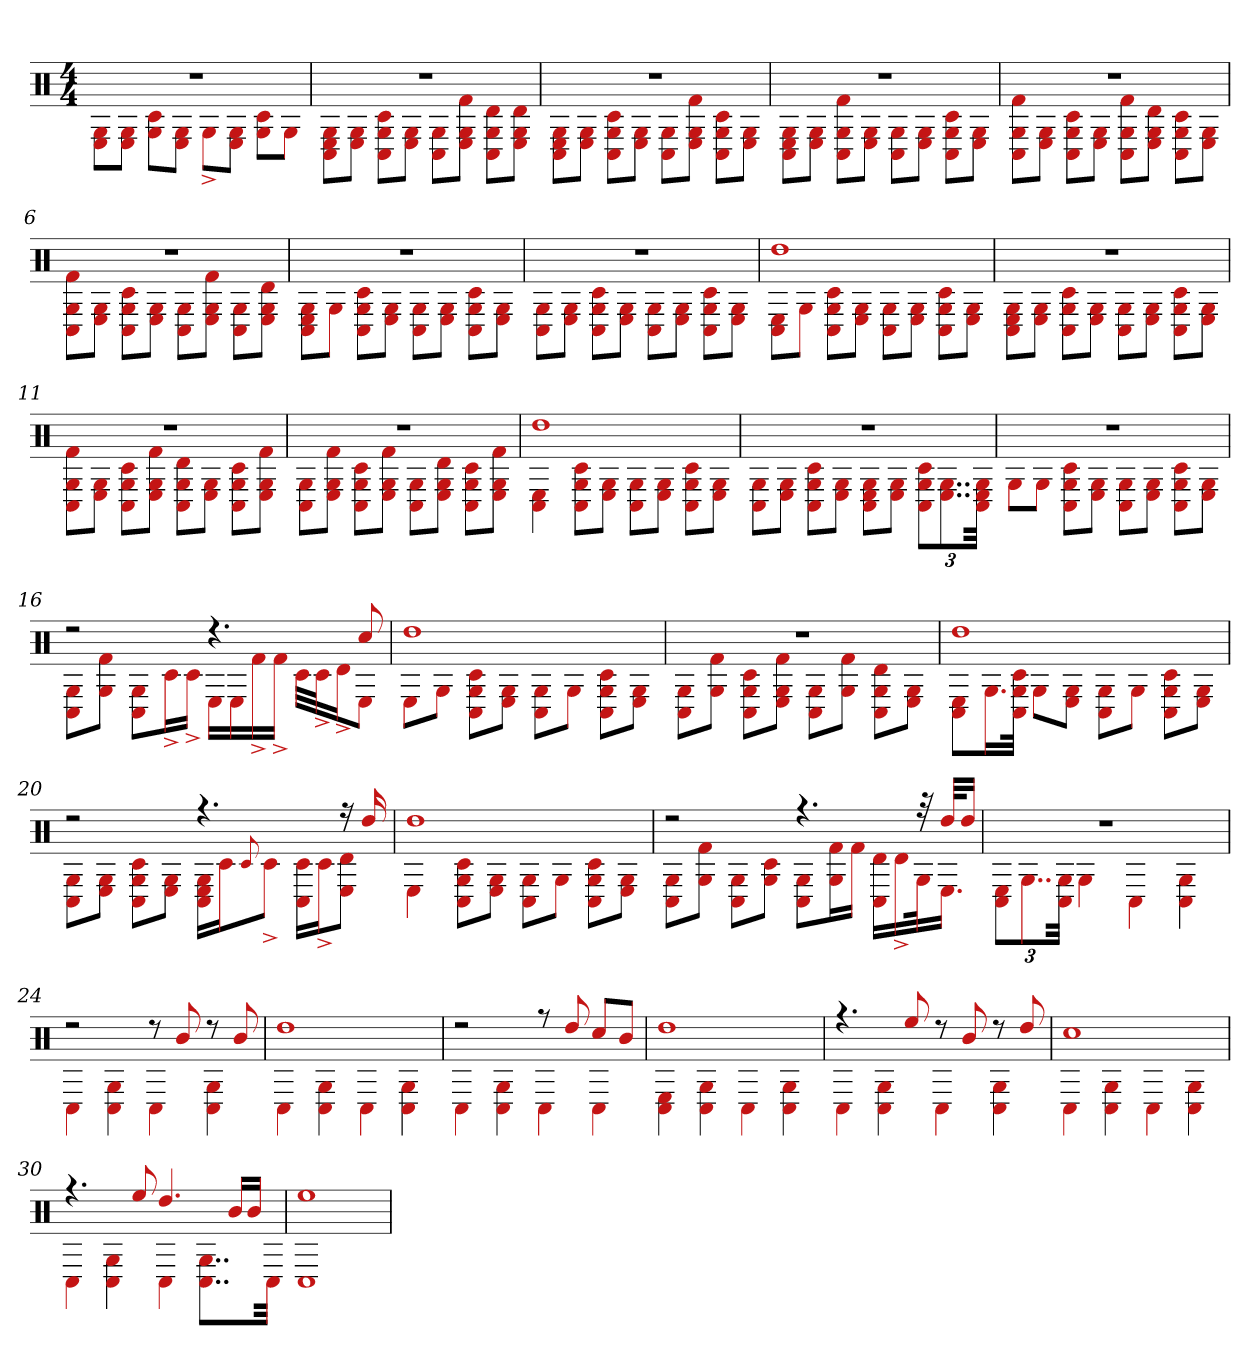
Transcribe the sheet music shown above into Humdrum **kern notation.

**kern
*part1
*staff1
*clefX
*k[]
*M4/4
=1
*^
1r	8E 8GL
.	8E 8GJ
.	8c# 8GL
.	8G 8EJ
.	8G^L
.	8G 8EJ
.	8c# 8GL
.	8GJ
=2	=2
1r	8C# 8G 8EL
.	8G 8EJ
.	8C# 8c# 8GL
.	8G 8EJ
.	8C# 8GL
.	8E 8f# 8GJ
.	8C# 8G 8dL
.	8E 8d 8GJ
=3	=3
1r	8C# 8E 8GL
.	8G 8EJ
.	8C# 8c# 8GL
.	8E 8GJ
.	8C# 8GL
.	8E 8f# 8GJ
.	8C# 8c# 8GL
.	8E 8GJ
=4	=4
1r	8C# 8E 8GL
.	8G 8EJ
.	8C# 8f# 8GL
.	8G 8EJ
.	8C# 8GL
.	8G 8EJ
.	8C# 8c# 8GL
.	8E 8GJ
=5	=5
1r	8C# 8f# 8GL
.	8E 8GJ
.	8C# 8c# 8GL
.	8E 8GJ
.	8C# 8G 8f#L
.	8E 8d 8GJ
.	8c# 8C# 8GL
.	8E 8GJ
=6	=6
1r	8C# 8G 8f#L
.	8G 8EJ
.	8C# 8c# 8GL
.	8E 8GJ
.	8C# 8GL
.	8G 8f# 8EJ
.	8C# 8GL
.	8E 8G 8dJ
=7	=7
1r	8G 8E 8C#L
.	8GJ
.	8C# 8c# 8GL
.	8E 8GJ
.	8C# 8GL
.	8E 8GJ
.	8C# 8G 8c#L
.	8G 8EJ
=8	=8
1r	8C# 8GL
.	8G 8EJ
.	8C# 8c# 8GL
.	8E 8GJ
.	8G 8C#L
.	8E 8GJ
.	8C# 8c# 8GL
.	8G 8EJ
=9	=9
1dd	8E 8C#L
.	8GJ
.	8C# 8c# 8GL
.	8E 8GJ
.	8C# 8GL
.	8E 8GJ
.	8C# 8c# 8GL
.	8G 8EJ
=10	=10
1r	8C# 8G 8EL
.	8G 8EJ
.	8C# 8c# 8GL
.	8G 8EJ
.	8C# 8GL
.	8G 8EJ
.	8C# 8G 8c#L
.	8E 8GJ
=11	=11
1r	8C# 8f# 8GL
.	8G 8EJ
.	8C# 8c# 8GL
.	8E 8f# 8GJ
.	8d 8C# 8GL
.	8E 8GJ
.	8C# 8c# 8GL
.	8E 8G 8f#J
=12	=12
1r	8C# 8GL
.	8G 8E 8f#J
.	8c# 8C# 8GL
.	8E 8G 8f#J
.	8C# 8GL
.	8E 8G 8dJ
.	8c# 8C# 8GL
.	8E 8f# 8GJ
=13	=13
1dd	4E 4C#
.	8C# 8c# 8GL
.	8G 8EJ
.	8C# 8GL
.	8G 8EJ
.	8C# 8c# 8GL
.	8G 8EJ
=14	=14
1r	8C# 8GL
.	8E 8GJ
.	8C# 8c# 8GL
.	8E 8GJ
.	8C# 8G 8EL
.	8G 8EJ
.	12C# 12c# 12GL
.	12..E 12..G
.	48C# 48G 48EJkk
=15	=15
1r	8GL
.	8GJ
.	8C# 8c# 8GL
.	8G 8EJ
.	8C# 8GL
.	8G 8EJ
.	8c# 8G 8C#L
.	8E 8GJ
=16	=16
2r	8C# 8GL
.	8f# 8GJ
.	8C# 8GL
.	16c#^L
.	16c#^JJ
4.r	16ELL
.	16E
.	16f#^
.	16f#^JJ
.	32c#LLL
.	32c#^J
.	16d^J
8cc#	8EJ
=17	=17
1dd	8EL
.	8GJ
.	8C# 8c# 8GL
.	8E 8GJ
.	8C# 8GL
.	8GJ
.	8C# 8c# 8GL
.	8E 8GJ
=18	=18
1r	8C# 8GL
.	8f# 8GJ
.	8c# 8G 8C#L
.	8E 8f# 8GJ
.	8C# 8GL
.	8G 8f#J
.	8d 8G 8C#L
.	8E 8GJ
=19	=19
1dd	8C# 8EL
.	16.GL
.	32C# 32c# 32GJJk
.	8GL
.	8E 8GJ
.	8C# 8GL
.	8GJ
.	8C# 8c# 8GL
.	8G 8EJ
=20	=20
2r	8C# 8GL
.	8G 8EJ
.	8c# 8C# 8GL
.	8G 8EJ
4.r	16E 16G 16C#LL
.	16c#J
.	8qqc#
.	8c#^J
.	16C# 16c#LL
.	16c#^J
16r	8d 8EJ
16dd	.
=21	=21
1dd	4E
.	8C# 8c# 8GL
.	8E 8GJ
.	8C# 8GL
.	8GJ
.	8C# 8c# 8GL
.	8G 8EJ
=22	=22
2r	8C# 8GL
.	8f# 8GJ
.	8C# 8GL
.	8c# 8GJ
4.r	8C# 8GL
.	16G 16f#L
.	16f#JJ
.	16d 16C#LL
.	16d^
32r	32Gk
32ddKLL	16.EJJ
16ddJJ	.
=23	=23
1r	12E 12C#L
.	12..G
.	48C# 48GJkk
.	4G
.	4C#
.	4C# 4G
=24	=24
2r	4C#
.	4C# 4G
8r	4C#
8b	.
8r	4C# 4G
8b	.
=25	=25
1dd	4C#
.	4C# 4G
.	4C#
.	4C# 4G
=26	=26
2r	4C#
.	4C# 4G
8r	4C#
8dd	.
8cc#L	4C#
8bJ	.
=27	=27
1dd	4C# 4E
.	4C# 4G
.	4C#
.	4C# 4G
=28	=28
4.r	4C#
.	4C# 4G
8ee	.
8r	4C#
8b	.
8r	4C# 4G
8dd	.
=29	=29
1cc#	4C#
.	4C# 4G
.	4C#
.	4C# 4G
=30	=30
4.r	4C#
.	4C# 4G
8ee	.
4.dd	4C#
.	8..C# 8..GL
16bLL	.
16bJJ	.
.	32C#Jkk
=31	=31
1ee	1C#
*v	*v
=
*-
